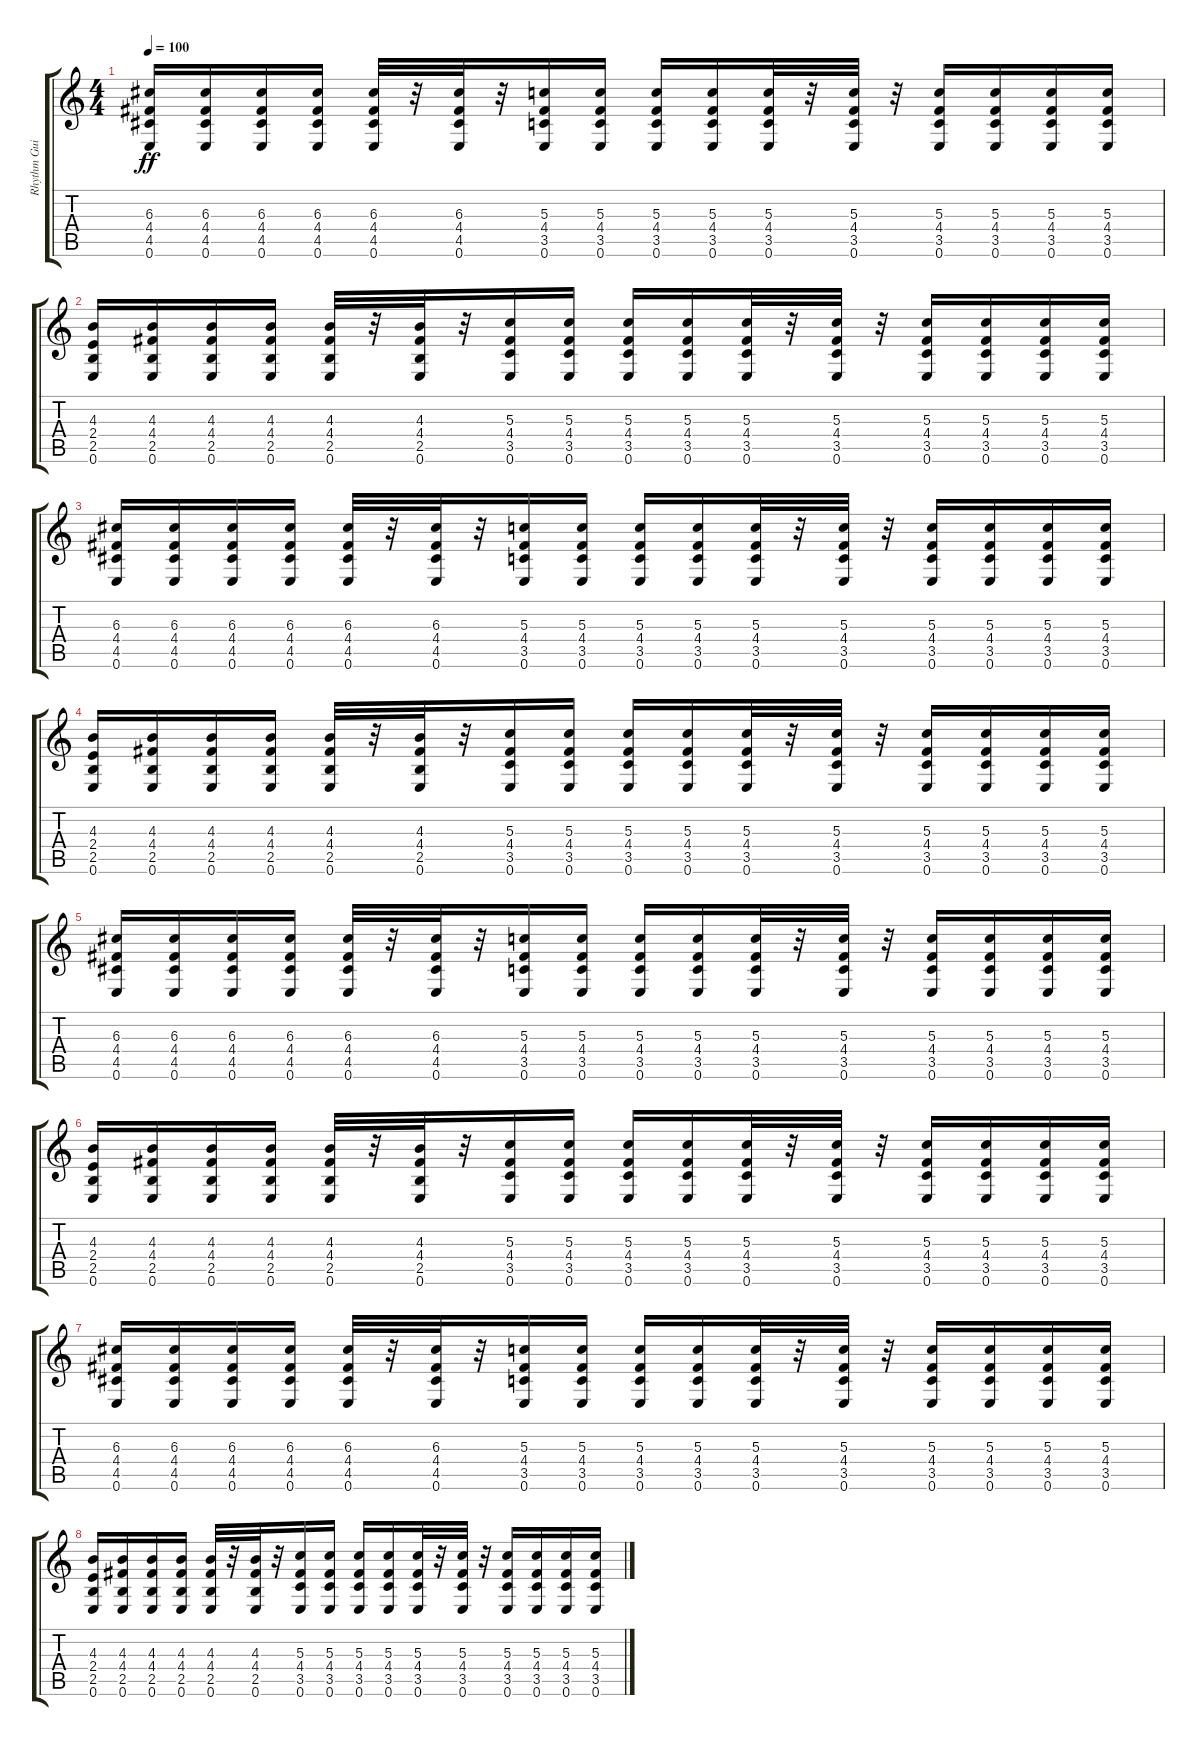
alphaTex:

\track ("Rhythm Guitar II" "Rhythm Gui") {instrument distortionguitar}
\staff {score tabs}
\tuning (E4 B3 G3 D3 A2 E2) {hide}
\ts (4 4)
\tempo 100
\clef g2
\ks c
(6.3 4.4 4.5 0.6).16{dy ff} (6.3 4.4 4.5 0.6).16 (6.3 4.4 4.5 0.6).16 (6.3 4.4 4.5 0.6).16 (6.3 4.4 4.5 0.6).32 r.32 (6.3 4.4 4.5 0.6).32 r.32 (5.3 4.4 3.5 0.6).16 (5.3 4.4 3.5 0.6).16 (5.3 4.4 3.5 0.6).16 (5.3 4.4 3.5 0.6).16 (5.3 4.4 3.5 0.6).32 r.32 (5.3 4.4 3.5 0.6).32 r.32 (5.3 4.4 3.5 0.6).16 (5.3 4.4 3.5 0.6).16 (5.3 4.4 3.5 0.6).16 (5.3 4.4 3.5 0.6).16 |
(4.3 2.4 2.5 0.6).16 (4.3 4.4 2.5 0.6).16 (4.3 4.4 2.5 0.6).16 (4.3 4.4 2.5 0.6).16 (4.3 4.4 2.5 0.6).32 r.32 (4.3 4.4 2.5 0.6).32 r.32 (5.3 4.4 3.5 0.6).16 (5.3 4.4 3.5 0.6).16 (5.3 4.4 3.5 0.6).16 (5.3 4.4 3.5 0.6).16 (5.3 4.4 3.5 0.6).32 r.32 (5.3 4.4 3.5 0.6).32 r.32 (5.3 4.4 3.5 0.6).16 (5.3 4.4 3.5 0.6).16 (5.3 4.4 3.5 0.6).16 (5.3 4.4 3.5 0.6).16 |
(6.3 4.4 4.5 0.6).16 (6.3 4.4 4.5 0.6).16 (6.3 4.4 4.5 0.6).16 (6.3 4.4 4.5 0.6).16 (6.3 4.4 4.5 0.6).32 r.32 (6.3 4.4 4.5 0.6).32 r.32 (5.3 4.4 3.5 0.6).16 (5.3 4.4 3.5 0.6).16 (5.3 4.4 3.5 0.6).16 (5.3 4.4 3.5 0.6).16 (5.3 4.4 3.5 0.6).32 r.32 (5.3 4.4 3.5 0.6).32 r.32 (5.3 4.4 3.5 0.6).16 (5.3 4.4 3.5 0.6).16 (5.3 4.4 3.5 0.6).16 (5.3 4.4 3.5 0.6).16 |
(4.3 2.4 2.5 0.6).16 (4.3 4.4 2.5 0.6).16 (4.3 4.4 2.5 0.6).16 (4.3 4.4 2.5 0.6).16 (4.3 4.4 2.5 0.6).32 r.32 (4.3 4.4 2.5 0.6).32 r.32 (5.3 4.4 3.5 0.6).16 (5.3 4.4 3.5 0.6).16 (5.3 4.4 3.5 0.6).16 (5.3 4.4 3.5 0.6).16 (5.3 4.4 3.5 0.6).32 r.32 (5.3 4.4 3.5 0.6).32 r.32 (5.3 4.4 3.5 0.6).16 (5.3 4.4 3.5 0.6).16 (5.3 4.4 3.5 0.6).16 (5.3 4.4 3.5 0.6).16 |
(6.3 4.4 4.5 0.6).16 (6.3 4.4 4.5 0.6).16 (6.3 4.4 4.5 0.6).16 (6.3 4.4 4.5 0.6).16 (6.3 4.4 4.5 0.6).32 r.32 (6.3 4.4 4.5 0.6).32 r.32 (5.3 4.4 3.5 0.6).16 (5.3 4.4 3.5 0.6).16 (5.3 4.4 3.5 0.6).16 (5.3 4.4 3.5 0.6).16 (5.3 4.4 3.5 0.6).32 r.32 (5.3 4.4 3.5 0.6).32 r.32 (5.3 4.4 3.5 0.6).16 (5.3 4.4 3.5 0.6).16 (5.3 4.4 3.5 0.6).16 (5.3 4.4 3.5 0.6).16 |
(4.3 2.4 2.5 0.6).16 (4.3 4.4 2.5 0.6).16 (4.3 4.4 2.5 0.6).16 (4.3 4.4 2.5 0.6).16 (4.3 4.4 2.5 0.6).32 r.32 (4.3 4.4 2.5 0.6).32 r.32 (5.3 4.4 3.5 0.6).16 (5.3 4.4 3.5 0.6).16 (5.3 4.4 3.5 0.6).16 (5.3 4.4 3.5 0.6).16 (5.3 4.4 3.5 0.6).32 r.32 (5.3 4.4 3.5 0.6).32 r.32 (5.3 4.4 3.5 0.6).16 (5.3 4.4 3.5 0.6).16 (5.3 4.4 3.5 0.6).16 (5.3 4.4 3.5 0.6).16 |
(6.3 4.4 4.5 0.6).16 (6.3 4.4 4.5 0.6).16 (6.3 4.4 4.5 0.6).16 (6.3 4.4 4.5 0.6).16 (6.3 4.4 4.5 0.6).32 r.32 (6.3 4.4 4.5 0.6).32 r.32 (5.3 4.4 3.5 0.6).16 (5.3 4.4 3.5 0.6).16 (5.3 4.4 3.5 0.6).16 (5.3 4.4 3.5 0.6).16 (5.3 4.4 3.5 0.6).32 r.32 (5.3 4.4 3.5 0.6).32 r.32 (5.3 4.4 3.5 0.6).16 (5.3 4.4 3.5 0.6).16 (5.3 4.4 3.5 0.6).16 (5.3 4.4 3.5 0.6).16 |
(4.3 2.4 2.5 0.6).16 (4.3 4.4 2.5 0.6).16 (4.3 4.4 2.5 0.6).16 (4.3 4.4 2.5 0.6).16 (4.3 4.4 2.5 0.6).32 r.32 (4.3 4.4 2.5 0.6).32 r.32 (5.3 4.4 3.5 0.6).16 (5.3 4.4 3.5 0.6).16 (5.3 4.4 3.5 0.6).16 (5.3 4.4 3.5 0.6).16 (5.3 4.4 3.5 0.6).32 r.32 (5.3 4.4 3.5 0.6).32 r.32 (5.3 4.4 3.5 0.6).16 (5.3 4.4 3.5 0.6).16 (5.3 4.4 3.5 0.6).16 (5.3 4.4 3.5 0.6).16
